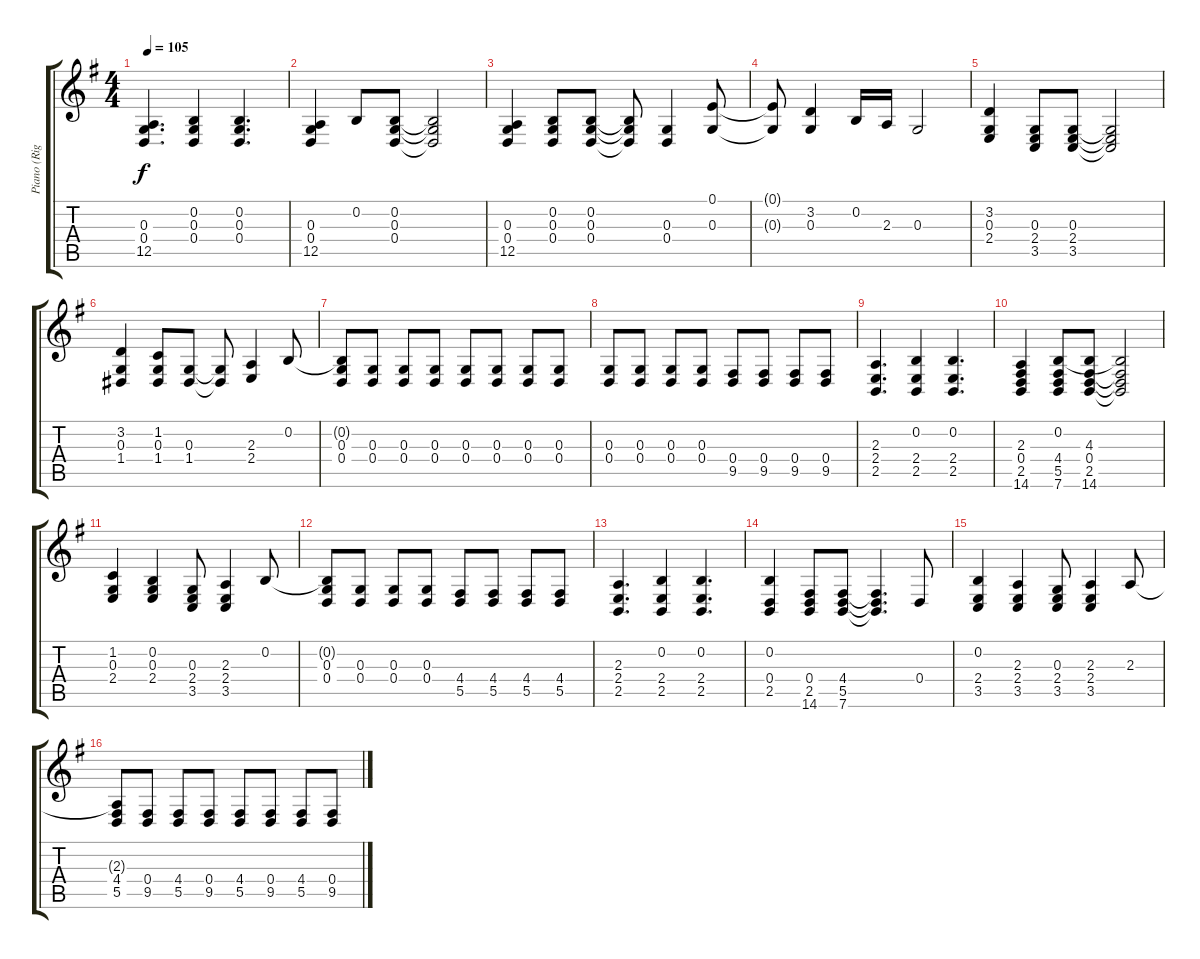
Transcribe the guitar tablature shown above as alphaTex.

\track ("Piano (Right Hand)" "Piano (Rig") {instrument acousticgrandpiano}
\staff {score tabs}
\tuning (E4 B3 G3 D3 A2 E2) {hide}
\ts (4 4)
\tempo 105
\clef g2
\ks g
(0.3 0.4 12.5).4{d dy f} (0.2 0.3 0.4).4 (0.2 0.3 0.4).4{d} |
(0.3 0.4 12.5).4 0.2.8 (0.2 0.3 0.4).8 (0.2{t} 0.3{t} 0.4{t}).2 |
(0.3 0.4 12.5).4 (0.2 0.3 0.4).8 (0.2 0.3 0.4).8 (0.2{t} 0.3{t} 0.4{t}).8 (0.3 0.4).4 (0.1 0.3).8 |
(0.1{t} 0.3{t}).8 (3.2 0.3).4 0.2.16 2.3.16 0.3.2 |
(3.2 0.3 2.4).4 (0.3 2.4 3.5).8 (0.3 2.4 3.5).8 (0.3{t} 2.4{t} 3.5{t}).2 |
(3.2 0.3 1.4).4 (1.2 0.3 1.4).8 (0.3 1.4).8 (0.3{t} 1.4{t}).8 (2.3 2.4).4 0.2.8 |
(0.2{t} 0.3 0.4).8 (0.3 0.4).8 (0.3 0.4).8 (0.3 0.4).8 (0.3 0.4).8 (0.3 0.4).8 (0.3 0.4).8 (0.3 0.4).8 |
(0.3 0.4).8 (0.3 0.4).8 (0.3 0.4).8 (0.3 0.4).8 (0.4 9.5).8 (0.4 9.5).8 (0.4 9.5).8 (0.4 9.5).8 |
(2.3 2.4 2.5).4{d} (0.2 2.4 2.5).4 (0.2 2.4 2.5).4{d} |
(2.3 0.4 2.5 14.6).4 (0.2 4.4 5.5 7.6).8 (4.3 0.4 2.5 14.6).8 (0.2{t} 0.4{t} 2.5{t} 14.6{t}).2 |
(1.2 0.3 2.4).4 (0.2 0.3 2.4).4 (0.3 2.4 3.5).8 (2.3 2.4 3.5).4 0.2.8 |
(0.2{t} 0.3 0.4).8 (0.3 0.4).8 (0.3 0.4).8 (0.3 0.4).8 (4.4 5.5).8 (4.4 5.5).8 (4.4 5.5).8 (4.4 5.5).8 |
(2.3 2.4 2.5).4{d} (0.2 2.4 2.5).4 (0.2 2.4 2.5).4{d} |
(0.2 0.4 2.5).4 (0.4 2.5 14.6).8 (4.4 5.5 7.6).8 (4.4{t} 5.5{t} 7.6{t}).4{d} 0.4.8 |
(0.2 2.4 3.5).4 (2.3 2.4 3.5).4 (0.3 2.4 3.5).8 (2.3 2.4 3.5).4 2.3.8 |
(2.3{t} 4.4 5.5).8 (0.4 9.5).8 (4.4 5.5).8 (0.4 9.5).8 (4.4 5.5).8 (0.4 9.5).8 (4.4 5.5).8 (0.4 9.5).8
